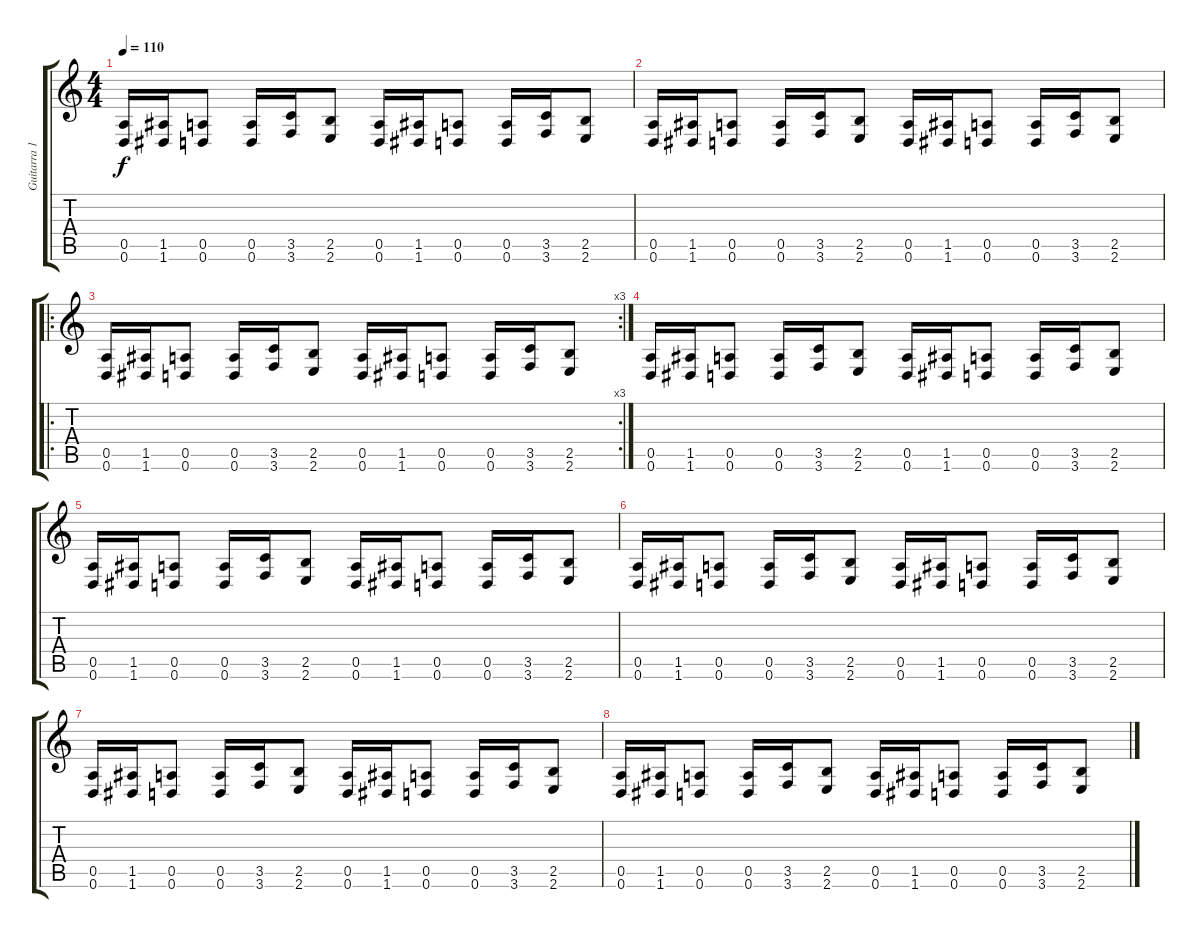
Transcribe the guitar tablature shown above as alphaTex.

\track ("Guitarra 1" "Guitarra 1") {instrument distortionguitar}
\staff {score tabs}
\tuning (E4 B3 G3 D3 A2 D2) {hide}
\ts (4 4)
\tempo 110
\clef g2
\ks c
(0.5 0.6).16{dy f instrument distortionguitar} (1.5 1.6).16 (0.5 0.6).8 (0.5 0.6).16 (3.5 3.6).16 (2.5 2.6).8 (0.5 0.6).16 (1.5 1.6).16 (0.5 0.6).8 (0.5 0.6).16 (3.5 3.6).16 (2.5 2.6).8 |
(0.5 0.6).16 (1.5 1.6).16 (0.5 0.6).8 (0.5 0.6).16 (3.5 3.6).16 (2.5 2.6).8 (0.5 0.6).16 (1.5 1.6).16 (0.5 0.6).8 (0.5 0.6).16 (3.5 3.6).16 (2.5 2.6).8 |
\ro
\rc 3
(0.5 0.6).16 (1.5 1.6).16 (0.5 0.6).8 (0.5 0.6).16 (3.5 3.6).16 (2.5 2.6).8 (0.5 0.6).16 (1.5 1.6).16 (0.5 0.6).8 (0.5 0.6).16 (3.5 3.6).16 (2.5 2.6).8 |
(0.5 0.6).16 (1.5 1.6).16 (0.5 0.6).8 (0.5 0.6).16 (3.5 3.6).16 (2.5 2.6).8 (0.5 0.6).16 (1.5 1.6).16 (0.5 0.6).8 (0.5 0.6).16 (3.5 3.6).16 (2.5 2.6).8 |
(0.5 0.6).16 (1.5 1.6).16 (0.5 0.6).8 (0.5 0.6).16 (3.5 3.6).16 (2.5 2.6).8 (0.5 0.6).16 (1.5 1.6).16 (0.5 0.6).8 (0.5 0.6).16 (3.5 3.6).16 (2.5 2.6).8 |
(0.5 0.6).16 (1.5 1.6).16 (0.5 0.6).8 (0.5 0.6).16 (3.5 3.6).16 (2.5 2.6).8 (0.5 0.6).16 (1.5 1.6).16 (0.5 0.6).8 (0.5 0.6).16 (3.5 3.6).16 (2.5 2.6).8 |
(0.5 0.6).16 (1.5 1.6).16 (0.5 0.6).8 (0.5 0.6).16 (3.5 3.6).16 (2.5 2.6).8 (0.5 0.6).16 (1.5 1.6).16 (0.5 0.6).8 (0.5 0.6).16 (3.5 3.6).16 (2.5 2.6).8 |
(0.5 0.6).16 (1.5 1.6).16 (0.5 0.6).8 (0.5 0.6).16 (3.5 3.6).16 (2.5 2.6).8 (0.5 0.6).16 (1.5 1.6).16 (0.5 0.6).8 (0.5 0.6).16 (3.5 3.6).16 (2.5 2.6).8
